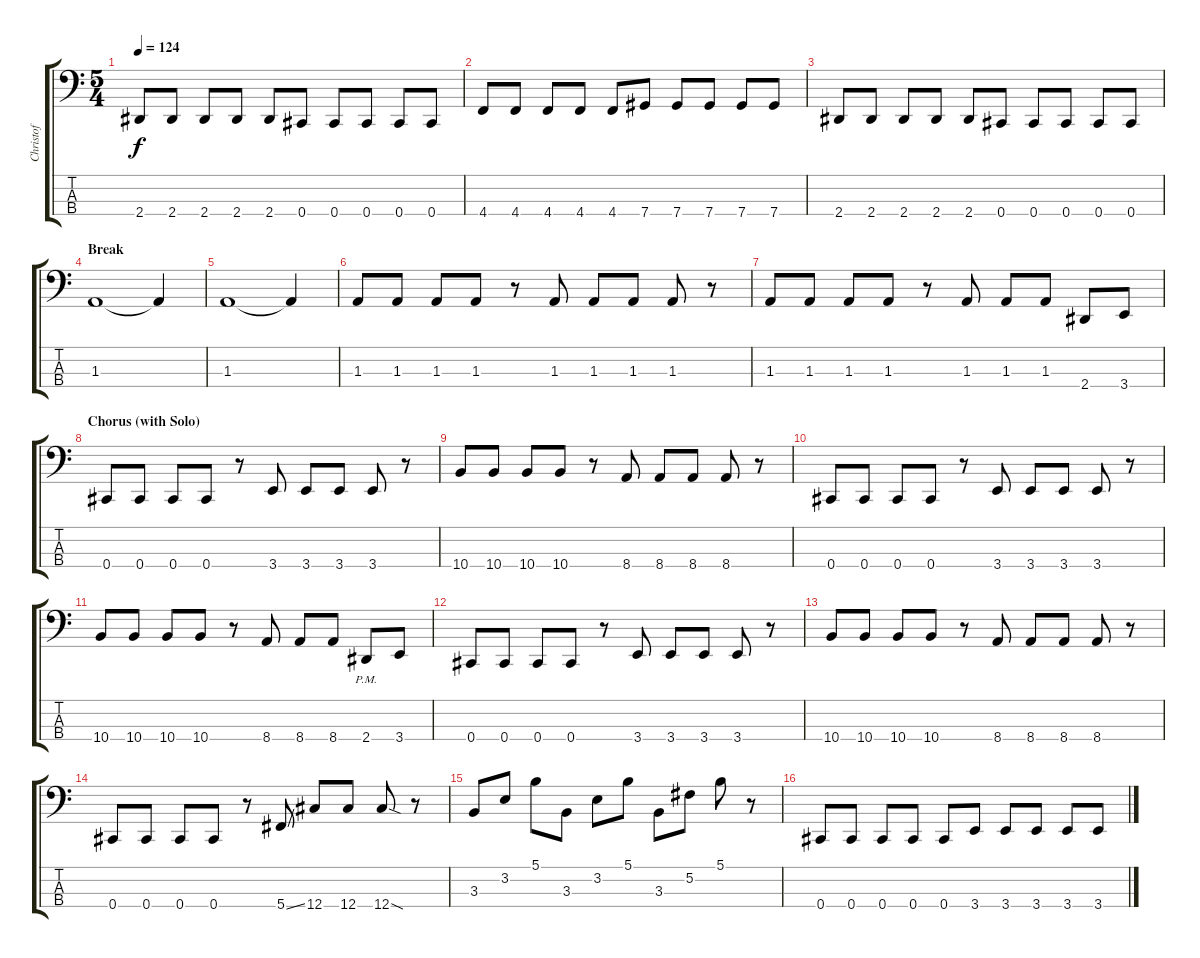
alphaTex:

\track ("Christof" "Christof") {instrument electricbassfinger}
\staff {score tabs}
\tuning (Gb2 Db2 Ab1 Db1) {hide}
\ts (5 4)
\tempo 124
\clef f4
\ks c
2.4.8{dy f} 2.4.8 2.4.8 2.4.8 2.4.8 0.4.8 0.4.8 0.4.8 0.4.8 0.4.8 |
4.4.8 4.4.8 4.4.8 4.4.8 4.4.8 7.4.8 7.4.8 7.4.8 7.4.8 7.4.8 |
2.4.8 2.4.8 2.4.8 2.4.8 2.4.8 0.4.8 0.4.8 0.4.8 0.4.8 0.4.8 |
\section ("" "Break")
1.3.1 1.3{t}.4 |
1.3.1 1.3{t}.4 |
1.3.8 1.3.8 1.3.8 1.3.8 r.8 1.3.8 1.3.8 1.3.8 1.3.8 r.8 |
1.3.8 1.3.8 1.3.8 1.3.8 r.8 1.3.8 1.3.8 1.3.8 2.4.8 3.4.8 |
\section ("" "Chorus (with Solo)")
0.4.8 0.4.8 0.4.8 0.4.8 r.8 3.4.8 3.4.8 3.4.8 3.4.8 r.8 |
10.4.8 10.4.8 10.4.8 10.4.8 r.8 8.4.8 8.4.8 8.4.8 8.4.8 r.8 |
0.4.8 0.4.8 0.4.8 0.4.8 r.8 3.4.8 3.4.8 3.4.8 3.4.8 r.8 |
10.4.8 10.4.8 10.4.8 10.4.8 r.8 8.4.8 8.4.8 8.4.8 2.4{pm}.8 3.4.8 |
0.4.8 0.4.8 0.4.8 0.4.8 r.8 3.4.8 3.4.8 3.4.8 3.4.8 r.8 |
10.4.8 10.4.8 10.4.8 10.4.8 r.8 8.4.8 8.4.8 8.4.8 8.4.8 r.8 |
0.4.8 0.4.8 0.4.8 0.4.8 r.8 5.4{ss}.8 12.4.8 12.4.8 12.4{sod}.8 r.8 |
3.3.8 3.2.8 5.1.8 3.3.8 3.2.8 5.1.8 3.3.8 5.2.8 5.1.8 r.8 |
0.4.8 0.4.8 0.4.8 0.4.8 0.4.8 3.4.8 3.4.8 3.4.8 3.4.8 3.4.8
